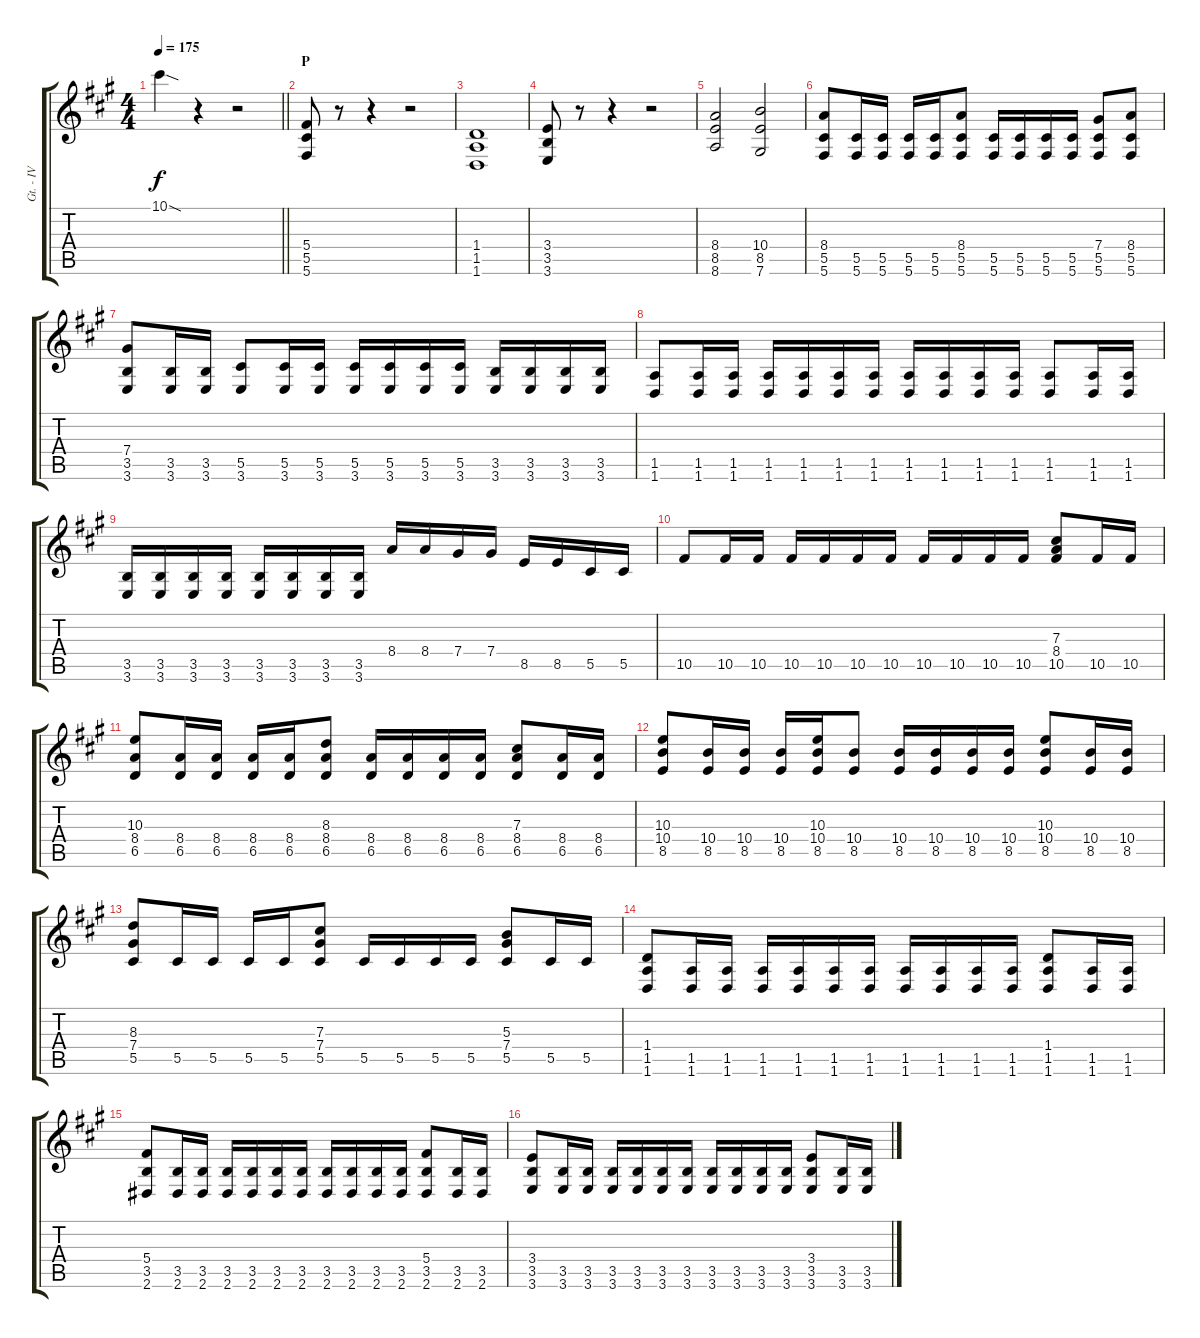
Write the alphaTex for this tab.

\track ("Gt. - IV" "Gt. - IV") {instrument distortionguitar}
\staff {score tabs}
\tuning (Eb4 Bb3 Gb3 Db3 Ab2 Db2) {hide}
\ts (4 4)
\tempo 175
\clef g2
\barLineRight lightlight
\ks f#minor
10.1{sod t}.4{dy f} r.4 r.2 |
\section ("" "P")
(5.4 5.5 5.6).8 r.8 r.4 r.2 |
(1.4 1.5 1.6).1 |
(3.4 3.5 3.6).8 r.8 r.4 r.2 |
(8.4 8.5 8.6).2 (10.4 8.5 7.6).2 |
(8.4 5.5 5.6).8 (5.5 5.6).16 (5.5 5.6).16 (5.5 5.6).16 (5.5 5.6).16 (8.4 5.5 5.6).8 (5.5 5.6).16 (5.5 5.6).16 (5.5 5.6).16 (5.5 5.6).16 (7.4 5.5 5.6).8 (8.4 5.5 5.6).8 |
(7.4 3.5 3.6).8 (3.5 3.6).16 (3.5 3.6).16 (5.5 3.6).8 (5.5 3.6).16 (5.5 3.6).16 (5.5 3.6).16 (5.5 3.6).16 (5.5 3.6).16 (5.5 3.6).16 (3.5 3.6).16 (3.5 3.6).16 (3.5 3.6).16 (3.5 3.6).16 |
(1.5 1.6).8 (1.5 1.6).16 (1.5 1.6).16 (1.5 1.6).16 (1.5 1.6).16 (1.5 1.6).16 (1.5 1.6).16 (1.5 1.6).16 (1.5 1.6).16 (1.5 1.6).16 (1.5 1.6).16 (1.5 1.6).8 (1.5 1.6).16 (1.5 1.6).16 |
(3.5 3.6).16 (3.5 3.6).16 (3.5 3.6).16 (3.5 3.6).16 (3.5 3.6).16 (3.5 3.6).16 (3.5 3.6).16 (3.5 3.6).16 8.4.16 8.4.16 7.4.16 7.4.16 8.5.16 8.5.16 5.5.16 5.5.16 |
10.5.8 10.5.16 10.5.16 10.5.16 10.5.16 10.5.16 10.5.16 10.5.16 10.5.16 10.5.16 10.5.16 (7.3 8.4 10.5).8 10.5.16 10.5.16 |
(10.3 8.4 6.5).8 (8.4 6.5).16 (8.4 6.5).16 (8.4 6.5).16 (8.4 6.5).16 (8.3 8.4 6.5).8 (8.4 6.5).16 (8.4 6.5).16 (8.4 6.5).16 (8.4 6.5).16 (7.3 8.4 6.5).8 (8.4 6.5).16 (8.4 6.5).16 |
(10.3 10.4 8.5).8 (10.4 8.5).16 (10.4 8.5).16 (10.4 8.5).16 (10.3 10.4 8.5).16 (10.4 8.5).8 (10.4 8.5).16 (10.4 8.5).16 (10.4 8.5).16 (10.4 8.5).16 (10.3 10.4 8.5).8 (10.4 8.5).16 (10.4 8.5).16 |
(8.3 7.4 5.5).8 5.5.16 5.5.16 5.5.16 5.5.16 (7.3 7.4 5.5).8 5.5.16 5.5.16 5.5.16 5.5.16 (5.3 7.4 5.5).8 5.5.16 5.5.16 |
(1.4 1.5 1.6).8 (1.5 1.6).16 (1.5 1.6).16 (1.5 1.6).16 (1.5 1.6).16 (1.5 1.6).16 (1.5 1.6).16 (1.5 1.6).16 (1.5 1.6).16 (1.5 1.6).16 (1.5 1.6).16 (1.4 1.5 1.6).8 (1.5 1.6).16 (1.5 1.6).16 |
(5.4 3.5 2.6).8 (3.5 2.6).16 (3.5 2.6).16 (3.5 2.6).16 (3.5 2.6).16 (3.5 2.6).16 (3.5 2.6).16 (3.5 2.6).16 (3.5 2.6).16 (3.5 2.6).16 (3.5 2.6).16 (5.4 3.5 2.6).8 (3.5 2.6).16 (3.5 2.6).16 |
(3.4 3.5 3.6).8 (3.5 3.6).16 (3.5 3.6).16 (3.5 3.6).16 (3.5 3.6).16 (3.5 3.6).16 (3.5 3.6).16 (3.5 3.6).16 (3.5 3.6).16 (3.5 3.6).16 (3.5 3.6).16 (3.4 3.5 3.6).8 (3.5 3.6).16 (3.5 3.6).16
